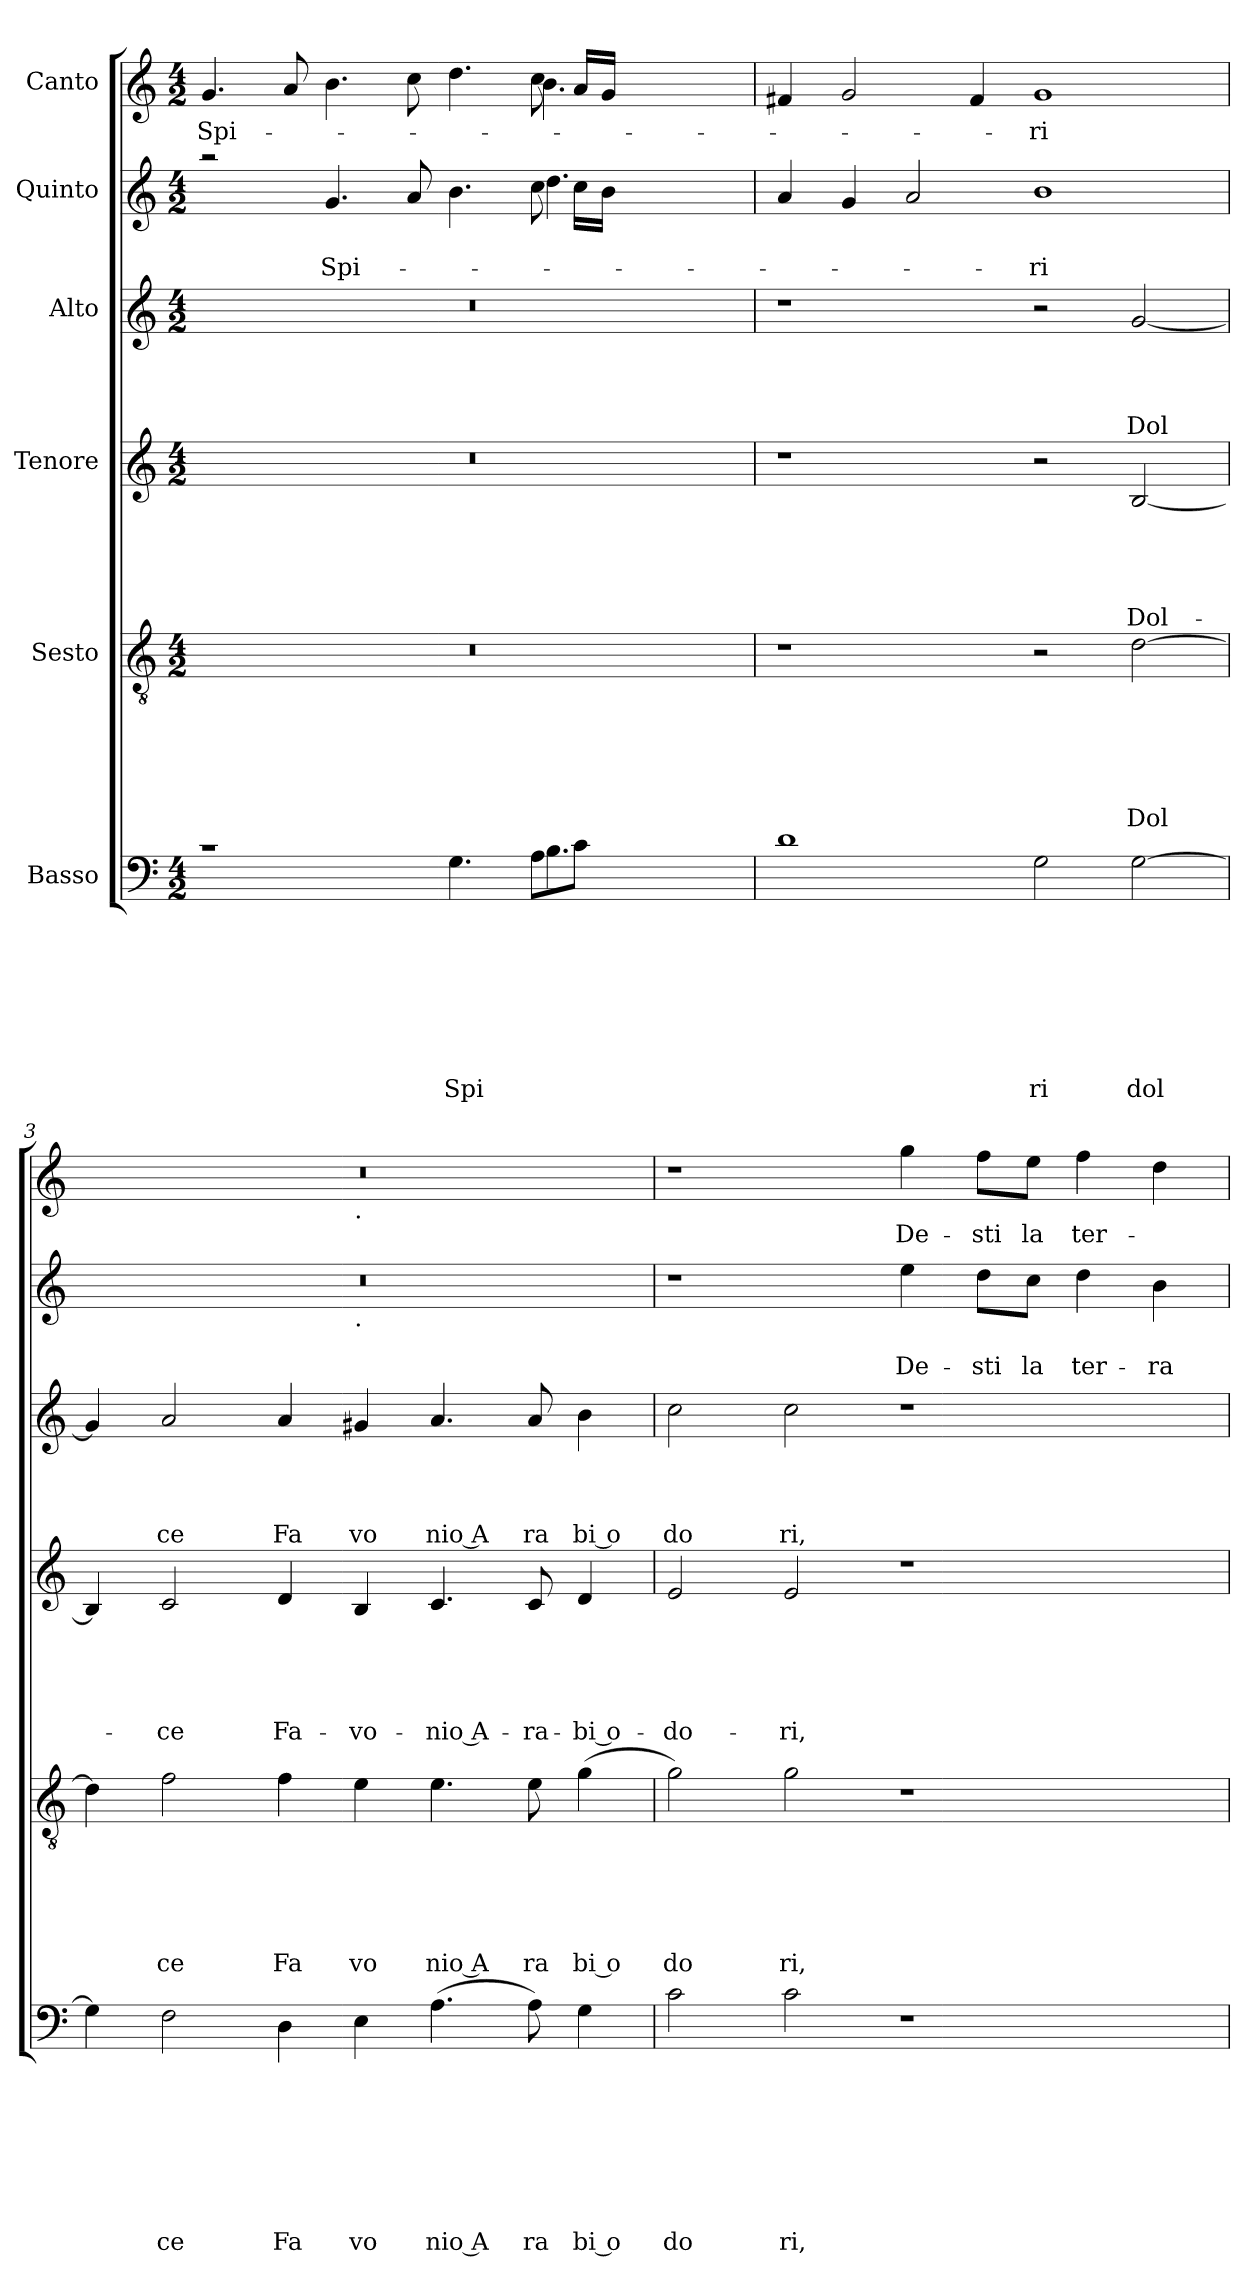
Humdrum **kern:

**kern	**text	**text	**text	**text	**text	**text	**text	**text	**kern	**text	**text	**text	**text	**text	**text	**kern	**text	**text	**text	**text	**text	**kern	**text	**text	**text	**text	**kern	**text	**text	**kern	**text
*part6	*part6	*part6	*part6	*part6	*part6	*part6	*part6	*part6	*part5	*part5	*part5	*part5	*part5	*part5	*part5	*part4	*part4	*part4	*part4	*part4	*part4	*part3	*part3	*part3	*part3	*part3	*part2	*part2	*part2	*part1	*part1
*staff6	*staff6	*staff6	*staff6	*staff6	*staff6	*staff6	*staff6	*staff6	*staff5	*staff5	*staff5	*staff5	*staff5	*staff5	*staff5	*staff4	*staff4	*staff4	*staff4	*staff4	*staff4	*staff3	*staff3	*staff3	*staff3	*staff3	*staff2	*staff2	*staff2	*staff1	*staff1
*I"Basso	*	*	*	*	*	*	*	*	*I"Sesto	*	*	*	*	*	*	*I"Tenore	*	*	*	*	*	*I"Alto	*	*	*	*	*I"Quinto	*	*	*I"Canto	*
*clefF4	*	*	*	*	*	*	*	*	*clefGv2	*	*	*	*	*	*	*clefG2	*	*	*	*	*	*clefG2	*	*	*	*	*clefG2	*	*	*clefG2	*
*k[]	*	*	*	*	*	*	*	*	*k[]	*	*	*	*	*	*	*k[]	*	*	*	*	*	*k[]	*	*	*	*	*k[]	*	*	*k[]	*
*C:	*	*	*	*	*	*	*	*	*C:	*	*	*	*	*	*	*C:	*	*	*	*	*	*C:	*	*	*	*	*C:	*	*	*C:	*
*M4/2	*	*	*	*	*	*	*	*	*M4/2	*	*	*	*	*	*	*M4/2	*	*	*	*	*	*M4/2	*	*	*	*	*M4/2	*	*	*M4/2	*
=1	=1	=1	=1	=1	=1	=1	=1	=1	=1	=1	=1	=1	=1	=1	=1	=1	=1	=1	=1	=1	=1	=1	=1	=1	=1	=1	=1	=1	=1	=1	=1
*^	*	*	*	*	*	*	*	*	*	*	*	*	*	*	*	*	*	*	*	*	*	*	*	*	*	*	*^	*	*	*	*
!	!	!	!	!	!	!	!	!	!	!	!	!	!	!	!	!	!	!	!	!	!	!	!	!	!	!	!	!	!	!	!	!	!LO:LY:b
*	*	*	*	*	*	*	*	*	*	*	*	*	*	*	*	*	*	*	*	*	*	*	*	*	*	*	*	*	*	*	*	*^	*
1rc	1ryy	.	.	.	.	.	.	.	.	0r	.	.	.	.	.	.	0r	.	.	.	.	.	0r	.	.	.	.	2raa	1ryy	.	.	4.g/	1ryy	Spi-
.	.	.	.	.	.	.	.	.	.	.	.	.	.	.	.	.	.	.	.	.	.	.	.	.	.	.	.	.	.	.	.	8a/	.	.
!	!	!	!	!	!	!	!	!	!	!	!	!	!	!	!	!	!	!	!	!	!	!	!	!	!	!	!	!	!	!	!LO:LY:b	!	!	!
.	.	.	.	.	.	.	.	.	.	.	.	.	.	.	.	.	.	.	.	.	.	.	.	.	.	.	.	4.g/	.	.	Spi-	4.b\	.	.
.	.	.	.	.	.	.	.	.	.	.	.	.	.	.	.	.	.	.	.	.	.	.	.	.	.	.	.	8a/	.	.	.	8cc\	.	.
!	!	!	!	!	!	!	!	!	!LO:LY:b	!	!	!	!	!	!	!	!	!	!	!	!	!	!	!	!	!	!	!	!	!	!	!	!	!
4.G\	4.ryy	.	.	.	.	.	.	.	Spi	.	.	.	.	.	.	.	.	.	.	.	.	.	.	.	.	.	.	4.b\	4.ryy	.	.	4.dd\	4.ryy	.
8A\L	4.B\	.	.	.	.	.	.	.	.	.	.	.	.	.	.	.	.	.	.	.	.	.	.	.	.	.	.	8cc\	4.dd\	.	.	8cc\	4.b\	.
8c\J	.	.	.	.	.	.	.	.	.	.	.	.	.	.	.	.	.	.	.	.	.	.	.	.	.	.	.	16cc\LL	.	.	.	16a/LL	.	.
.	.	.	.	.	.	.	.	.	.	.	.	.	.	.	.	.	.	.	.	.	.	.	.	.	.	.	.	16b\JJ	.	.	.	16g/JJ	.	.
4ryy	.	.	.	.	.	.	.	.	.	.	.	.	.	.	.	.	.	.	.	.	.	.	.	.	.	.	.	4ryy	.	.	.	4ryy	.	.
.	4ryy	.	.	.	.	.	.	.	.	.	.	.	.	.	.	.	.	.	.	.	.	.	.	.	.	.	.	.	4ryy	.	.	.	4ryy	.
8ryy	.	.	.	.	.	.	.	.	.	.	.	.	.	.	.	.	.	.	.	.	.	.	.	.	.	.	.	8ryy	.	.	.	8ryy	.	.
*	*	*	*	*	*	*	*	*	*	*	*	*	*	*	*	*	*	*	*	*	*	*	*	*	*	*	*	*v	*v	*	*	*	*	*
*v	*v	*	*	*	*	*	*	*	*	*	*	*	*	*	*	*	*	*	*	*	*	*	*	*	*	*	*	*	*	*	*v	*v	*
=2	=2	=2	=2	=2	=2	=2	=2	=2	=2	=2	=2	=2	=2	=2	=2	=2	=2	=2	=2	=2	=2	=2	=2	=2	=2	=2	=2	=2	=2	=2	=2
1d	.	.	.	.	.	.	.	.	1r	.	.	.	.	.	.	1r	.	.	.	.	.	1r	.	.	.	.	4a/	.	.	4f#X/	.
.	.	.	.	.	.	.	.	.	.	.	.	.	.	.	.	.	.	.	.	.	.	.	.	.	.	.	4g/	.	.	2g/	.
.	.	.	.	.	.	.	.	.	.	.	.	.	.	.	.	.	.	.	.	.	.	.	.	.	.	.	2a/	.	.	.	.
.	.	.	.	.	.	.	.	.	.	.	.	.	.	.	.	.	.	.	.	.	.	.	.	.	.	.	.	.	.	4f#/	.
!	!	!	!	!	!	!	!	!LO:LY:b	!	!	!	!	!	!	!	!	!	!	!	!	!	!	!	!	!	!	!	!	!LO:LY:b	!	!LO:LY:b
2G\	.	.	.	.	.	.	.	ri	2r	.	.	.	.	.	.	2r	.	.	.	.	.	2r	.	.	.	.	1b	.	-ri	1g	-ri
!	!	!	!	!	!	!	!	!LO:LY:b	!	!	!	!	!	!	!LO:LY:b	!	!	!	!	!	!LO:LY:b	!	!	!	!	!LO:LY:b	!	!	!	!	!
[>2G\	.	.	.	.	.	.	.	dol	[>2d\	.	.	.	.	.	Dol	[<2B/	.	.	.	.	Dol-	[<2g/	.	.	.	Dol	.	.	.	.	.
=3	=3	=3	=3	=3	=3	=3	=3	=3	=3	=3	=3	=3	=3	=3	=3	=3	=3	=3	=3	=3	=3	=3	=3	=3	=3	=3	=3	=3	=3	=3	=3
*	*	*	*	*	*	*	*	*	*	*	*	*	*	*	*	*	*	*	*	*	*	*	*	*	*	*	*^	*	*	*^	*
4G\]	.	.	.	.	.	.	.	.	4d\]	.	.	.	.	.	.	4B/]	.	.	.	.	.	4g/]	.	.	.	.	0r	1ryy	.	.	0r	1ryy	.
!	!	!	!	!	!	!	!	!LO:LY:b	!	!	!	!	!	!	!LO:LY:b	!	!	!	!	!	!LO:LY:b	!	!	!	!	!LO:LY:b	!	!	!	!	!	!	!
2F\	.	.	.	.	.	.	.	ce	2f\	.	.	.	.	.	ce	2c/	.	.	.	.	-ce	2a/	.	.	.	ce	.	.	.	.	.	.	.
!	!	!	!	!	!	!	!	!LO:LY:b	!	!	!	!	!	!	!LO:LY:b	!	!	!	!	!	!LO:LY:b	!	!	!	!	!LO:LY:b	!	!	!	!	!	!	!
4D\	.	.	.	.	.	.	.	Fa	4f\	.	.	.	.	.	Fa	4d/	.	.	.	.	Fa-	4a/	.	.	.	Fa	.	.	.	.	.	.	.
!	!	!	!	!	!	!	!	!	!	!	!	!	!	!	!	!	!	!	!	!	!	!	!	!	!	!	!	!	!	!	!	!LO:TX:b:t=.	!
!	!	!	!	!	!	!	!	!	!	!	!	!	!	!	!	!	!	!	!	!	!	!	!	!	!	!	!	!LO:TX:b:t=.	!	!	!	!	!
!	!	!	!	!	!	!	!	!LO:LY:b	!	!	!	!	!	!	!LO:LY:b	!	!	!	!	!	!LO:LY:b	!	!	!	!	!LO:LY:b	!	!	!	!	!	!	!
4E\	.	.	.	.	.	.	.	vo	4e\	.	.	.	.	.	vo	4B/	.	.	.	.	-vo-	4g#X/	.	.	.	vo	.	1ryy	.	.	.	1ryy	.
!	!	!	!	!	!	!	!	!LO:LY:b:rj	!	!	!	!	!	!	!LO:LY:b:rj	!	!	!	!	!	!LO:LY:b:rj	!	!	!	!	!LO:LY:b:rj	!	!	!	!	!	!	!
(<4.A\	.	.	.	.	.	.	.	nio A	4.e\	.	.	.	.	.	nio A	4.c/	.	.	.	.	-nio A-	4.a/	.	.	.	nio A	.	.	.	.	.	.	.
!	!	!	!	!	!	!	!	!LO:LY:b	!	!	!	!	!	!	!LO:LY:b	!	!	!	!	!	!LO:LY:b	!	!	!	!	!LO:LY:b	!	!	!	!	!	!	!
8A\)	.	.	.	.	.	.	.	ra	8e\	.	.	.	.	.	ra	8c/	.	.	.	.	-ra-	8a/	.	.	.	ra	.	.	.	.	.	.	.
!	!	!	!	!	!	!	!	!LO:LY:b:rj	!	!	!	!	!	!	!LO:LY:b:rj	!	!	!	!	!	!LO:LY:b:rj	!	!	!	!	!LO:LY:b:rj	!	!	!	!	!	!	!
4G\	.	.	.	.	.	.	.	bi o	(>4g\	.	.	.	.	.	bi o	4d/	.	.	.	.	-bi o-	4b\	.	.	.	bi o	.	.	.	.	.	.	.
=4	=4	=4	=4	=4	=4	=4	=4	=4	=4	=4	=4	=4	=4	=4	=4	=4	=4	=4	=4	=4	=4	=4	=4	=4	=4	=4	=4	=4	=4	=4	=4	=4	=4
!	!	!	!	!	!	!	!	!LO:LY:b	!	!	!	!	!	!	!LO:LY:b	!	!	!	!	!	!LO:LY:b	!	!	!	!	!LO:LY:b	!	!	!	!	!	!	!
*	*	*	*	*	*	*	*	*	*	*	*	*	*	*	*	*	*	*	*	*	*	*	*	*	*	*	*v	*v	*	*	*	*	*
*	*	*	*	*	*	*	*	*	*	*	*	*	*	*	*	*	*	*	*	*	*	*	*	*	*	*	*	*	*	*v	*v	*
(2c\	.	.	.	.	.	.	.	do	2g\)	.	.	.	.	.	do	2e/	.	.	.	.	-do-	2cc\	.	.	.	do	1r	.	.	1r	.
!	!	!	!	!	!	!	!	!LO:LY:b	!	!	!	!	!	!	!LO:LY:b	!	!	!	!	!	!LO:LY:b	!	!	!	!	!LO:LY:b	!	!	!	!	!
2c\	.	.	.	.	.	.	.	ri,	2g\	.	.	.	.	.	ri,	2e/	.	.	.	.	-ri,	2cc\	.	.	.	ri,	.	.	.	.	.
!	!	!	!	!	!	!	!	!	!	!	!	!	!	!	!	!	!	!	!	!	!	!	!	!	!	!	!	!	!LO:LY:b	!	!LO:LY:b
1r	.	.	.	.	.	.	.	.	1r	.	.	.	.	.	.	1r	.	.	.	.	.	1r	.	.	.	.	4ee\	.	De-	4gg\	De-
!	!	!	!	!	!	!	!	!	!	!	!	!	!	!	!	!	!	!	!	!	!	!	!	!	!	!	!	!	!LO:LY:b	!	!LO:LY:b
.	.	.	.	.	.	.	.	.	.	.	.	.	.	.	.	.	.	.	.	.	.	.	.	.	.	.	8dd\L	.	-sti	8ff\L	-sti
!	!	!	!	!	!	!	!	!	!	!	!	!	!	!	!	!	!	!	!	!	!	!	!	!	!	!	!	!	!LO:LY:b	!	!LO:LY:b
.	.	.	.	.	.	.	.	.	.	.	.	.	.	.	.	.	.	.	.	.	.	.	.	.	.	.	8cc\J	.	la	8ee\J	la
!	!	!	!	!	!	!	!	!	!	!	!	!	!	!	!	!	!	!	!	!	!	!	!	!	!	!	!	!	!LO:LY:b	!	!LO:LY:b
.	.	.	.	.	.	.	.	.	.	.	.	.	.	.	.	.	.	.	.	.	.	.	.	.	.	.	4dd\	.	ter-	4ff\	ter-
!	!	!	!	!	!	!	!	!	!	!	!	!	!	!	!	!	!	!	!	!	!	!	!	!	!	!	!	!	!LO:LY:b	!	!
.	.	.	.	.	.	.	.	.	.	.	.	.	.	.	.	.	.	.	.	.	.	.	.	.	.	.	4b\	.	-ra	4dd\	.
=	=	=	=	=	=	=	=	=	=	=	=	=	=	=	=	=	=	=	=	=	=	=	=	=	=	=	=	=	=	=	=
*-	*-	*-	*-	*-	*-	*-	*-	*-	*-	*-	*-	*-	*-	*-	*-	*-	*-	*-	*-	*-	*-	*-	*-	*-	*-	*-	*-	*-	*-	*-	*-
